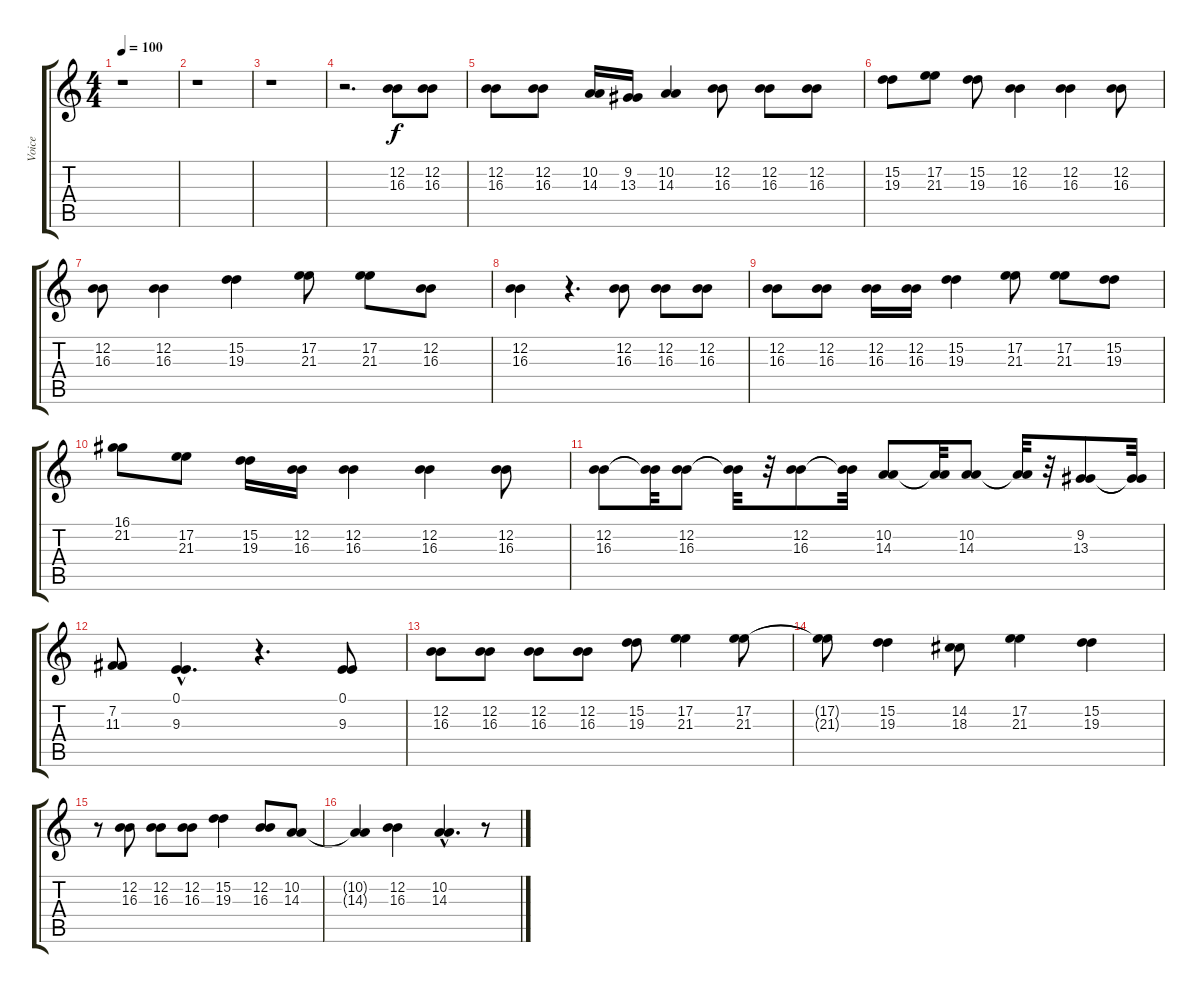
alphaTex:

\track ("Voice" "Voice") {instrument sopranosax}
\staff {score tabs}
\tuning (E4 B3 G3 D3 A2 E2) {hide}
\ts (4 4)
\tempo 100
\clef g2
\ks c
r.1{dy f} |
r.1 |
r.1 |
r.2{d} (12.2 16.3).8 (12.2 16.3).8 |
(12.2 16.3).8 (12.2 16.3).8 (10.2 14.3).16 (9.2 13.3).16 (10.2 14.3).4 (12.2 16.3).8 (12.2 16.3).8 (12.2 16.3).8 |
(15.2 19.3).8 (17.2 21.3).8 (15.2 19.3).8 (12.2 16.3).4 (12.2 16.3).4 (12.2 16.3).8 |
(12.2 16.3).8 (12.2 16.3).4 (15.2 19.3).4 (17.2 21.3).8 (17.2 21.3).8 (12.2 16.3).8 |
(12.2 16.3).4 r.4{d} (12.2 16.3).8 (12.2 16.3).8 (12.2 16.3).8 |
(12.2 16.3).8 (12.2 16.3).8 (12.2 16.3).16 (12.2 16.3).16 (15.2 19.3).4 (17.2 21.3).8 (17.2 21.3).8 (15.2 19.3).8 |
(16.1 21.2).8 (17.2 21.3).8 (15.2 19.3).16 (12.2 16.3).16 (12.2 16.3).4 (12.2 16.3).4 (12.2 16.3).8 |
(12.2 16.3).8 (12.2{t} 16.3{t}).32 (12.2 16.3).8 (12.2{t} 16.3{t}).32 r.32 (12.2 16.3).8 (12.2{t} 16.3{t}).32 (10.2 14.3).8 (10.2{t} 14.3{t}).32 (10.2 14.3).8 (10.2{t} 14.3{t}).32 r.32 (9.2 13.3).8 (9.2{t} 13.3{t}).32 |
(7.2 11.3).8 (0.1{hac} 9.3{hac}).4{d} r.4{d} (0.1 9.3).8 |
(12.2 16.3).8 (12.2 16.3).8 (12.2 16.3).8 (12.2 16.3).8 (15.2 19.3).8 (17.2 21.3).4 (17.2 21.3).8 |
(17.2{t} 21.3{t}).8 (15.2 19.3).4 (14.2 18.3).8 (17.2 21.3).4 (15.2 19.3).4 |
r.8 (12.2 16.3).8 (12.2 16.3).8 (12.2 16.3).8 (15.2 19.3).4 (12.2 16.3).8 (10.2 14.3).8 |
(10.2{t} 14.3{t}).4 (12.2 16.3).4 (10.2{hac} 14.3{hac}).4{d} r.8
